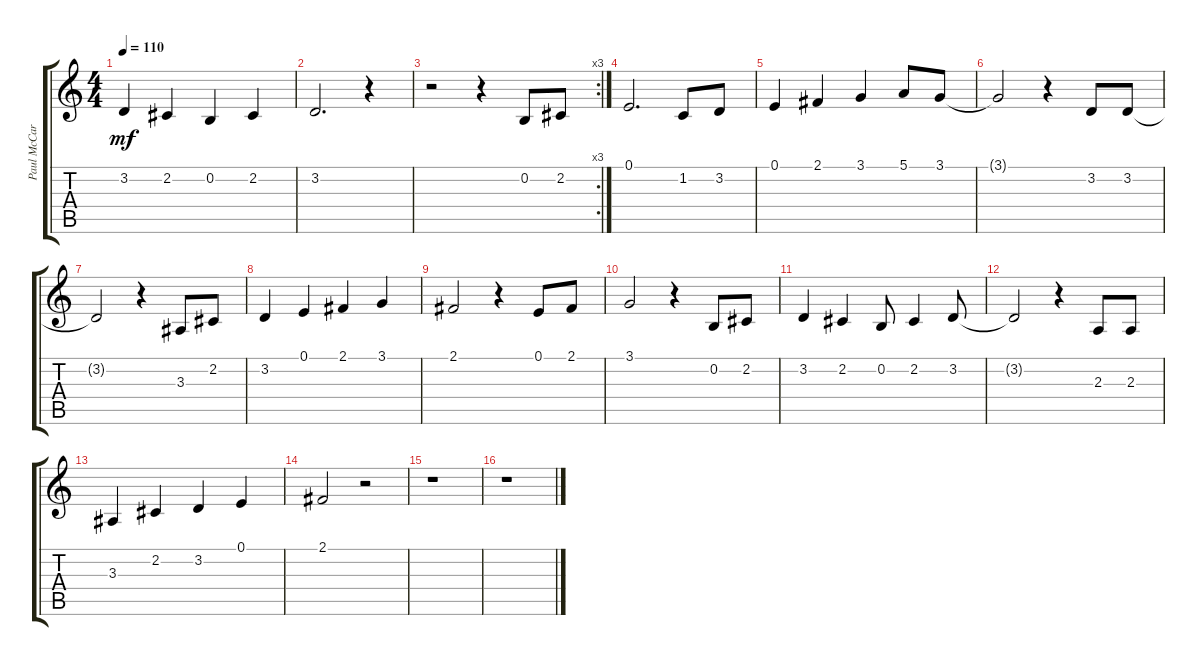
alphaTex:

\track ("Paul McCartney" "Paul McCar") {instrument voiceoohs}
\staff {score tabs}
\tuning (E4 B3 G3 D3 A2 E2) {hide}
\ts (4 4)
\tempo 110
\clef g2
\ks c
3.2.4{dy mf} 2.2.4 0.2.4 2.2.4 |
3.2.2{d} r.4 |
\rc 3
r.2 r.4 0.2.8 2.2.8 |
0.1.2{d} 1.2.8 3.2.8 |
0.1.4 2.1.4 3.1.4 5.1.8 3.1.8 |
3.1{t}.2 r.4 3.2.8 3.2.8 |
3.2{t}.2 r.4 3.3.8 2.2.8 |
3.2.4 0.1.4 2.1.4 3.1.4 |
2.1.2 r.4 0.1.8 2.1.8 |
3.1.2 r.4 0.2.8 2.2.8 |
3.2.4 2.2.4 0.2.8 2.2.4 3.2.8 |
3.2{t}.2 r.4 2.3.8 2.3.8 |
3.3.4 2.2.4 3.2.4 0.1.4 |
2.1.2 r.2 |
r.1 |
r.1
